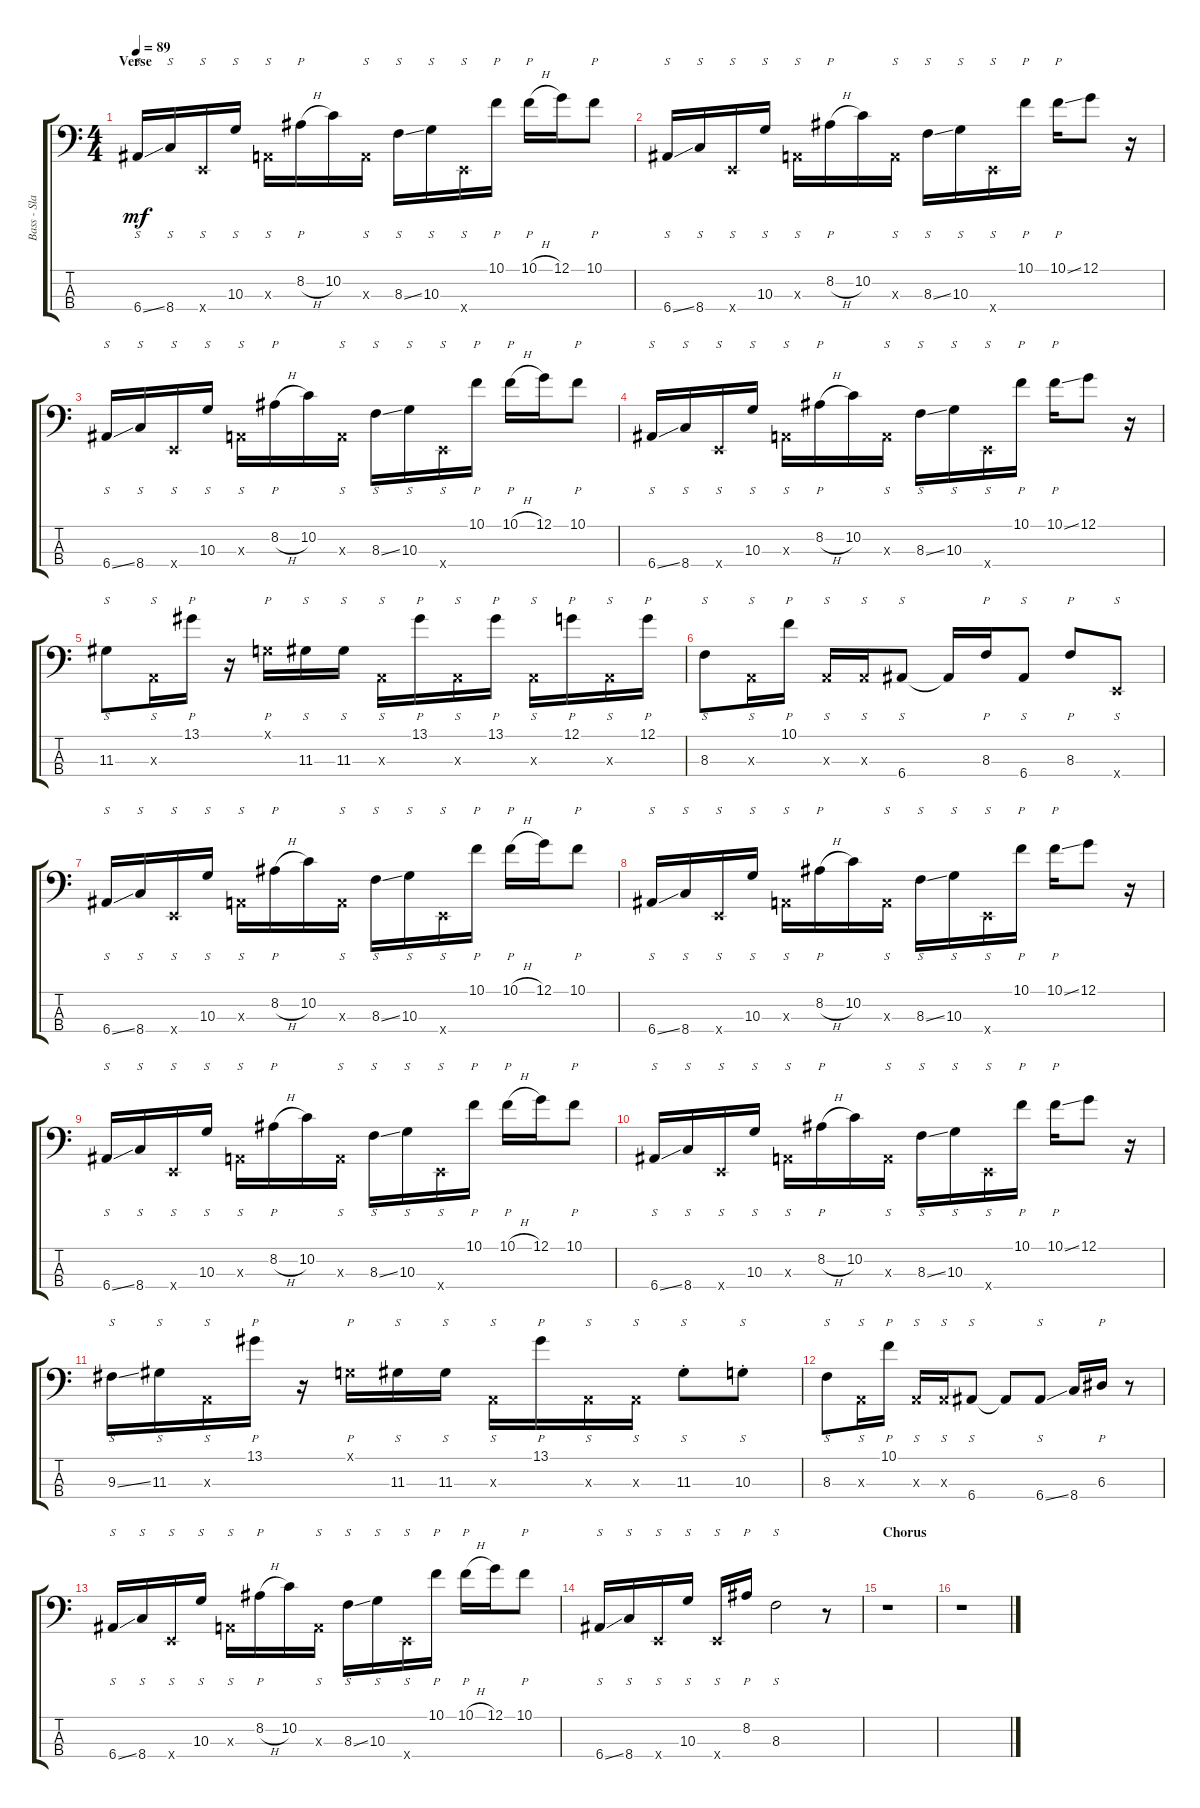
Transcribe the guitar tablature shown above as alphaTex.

\track ("Bass - Slap overdub" "Bass - Sla") {instrument slapbass1}
\staff {score tabs}
\tuning (G2 D2 A1 E1) {hide}
\ts (4 4)
\section ("" "Verse")
\tempo 89
\clef f4
\ks c
6.4{ss}.16{s dy mf} 8.4.16{s} 0.4{x}.16{s} 10.3.16{s} 0.3{x}.16{s} 8.2{h}.16{p} 10.2.16 0.3{x}.16{s} 8.3{ss}.16{s} 10.3.16{s} 0.4{x}.16{s} 10.1.16{p} 10.1{h}.16{p} 12.1.16 10.1.8{p} |
6.4{ss}.16{s} 8.4.16{s} 0.4{x}.16{s} 10.3.16{s} 0.3{x}.16{s} 8.2{h}.16{p} 10.2.16 0.3{x}.16{s} 8.3{ss}.16{s} 10.3.16{s} 0.4{x}.16{s} 10.1.16{p} 10.1{ss}.16{p} 12.1.8 r.16 |
6.4{ss}.16{s} 8.4.16{s} 0.4{x}.16{s} 10.3.16{s} 0.3{x}.16{s} 8.2{h}.16{p} 10.2.16 0.3{x}.16{s} 8.3{ss}.16{s} 10.3.16{s} 0.4{x}.16{s} 10.1.16{p} 10.1{h}.16{p} 12.1.16 10.1.8{p} |
6.4{ss}.16{s} 8.4.16{s} 0.4{x}.16{s} 10.3.16{s} 0.3{x}.16{s} 8.2{h}.16{p} 10.2.16 0.3{x}.16{s} 8.3{ss}.16{s} 10.3.16{s} 0.4{x}.16{s} 10.1.16{p} 10.1{ss}.16{p} 12.1.8 r.16 |
11.3.8{s} 0.3{x}.16{s} 13.1.16{p} r.16 0.1{x}.16{p} 11.3.16{s} 11.3.16{s} 0.3{x}.16{s} 13.1.16{p} 0.3{x}.16{s} 13.1.16{p} 0.3{x}.16{s} 12.1.16{p} 0.3{x}.16{s} 12.1.16{p} |
8.3.8{s} 0.3{x}.16{s} 10.1.16{p} 0.3{x}.16{s} 0.3{x}.16{s} 6.4.8{s} 6.4{t}.16 8.3.16{p} 6.4.8{s} 8.3.8{p} 0.4{x}.8{s} |
6.4{ss}.16{s} 8.4.16{s} 0.4{x}.16{s} 10.3.16{s} 0.3{x}.16{s} 8.2{h}.16{p} 10.2.16 0.3{x}.16{s} 8.3{ss}.16{s} 10.3.16{s} 0.4{x}.16{s} 10.1.16{p} 10.1{h}.16{p} 12.1.16 10.1.8{p} |
6.4{ss}.16{s} 8.4.16{s} 0.4{x}.16{s} 10.3.16{s} 0.3{x}.16{s} 8.2{h}.16{p} 10.2.16 0.3{x}.16{s} 8.3{ss}.16{s} 10.3.16{s} 0.4{x}.16{s} 10.1.16{p} 10.1{ss}.16{p} 12.1.8 r.16 |
6.4{ss}.16{s} 8.4.16{s} 0.4{x}.16{s} 10.3.16{s} 0.3{x}.16{s} 8.2{h}.16{p} 10.2.16 0.3{x}.16{s} 8.3{ss}.16{s} 10.3.16{s} 0.4{x}.16{s} 10.1.16{p} 10.1{h}.16{p} 12.1.16 10.1.8{p} |
6.4{ss}.16{s} 8.4.16{s} 0.4{x}.16{s} 10.3.16{s} 0.3{x}.16{s} 8.2{h}.16{p} 10.2.16 0.3{x}.16{s} 8.3{ss}.16{s} 10.3.16{s} 0.4{x}.16{s} 10.1.16{p} 10.1{ss}.16{p} 12.1.8 r.16 |
9.3{ss}.16{s} 11.3.16{s} 0.3{x}.16{s} 13.1.16{p} r.16 0.1{x}.16{p} 11.3.16{s} 11.3.16{s} 0.3{x}.16{s} 13.1.16{p} 0.3{x}.16{s} 0.3{x}.16{s} 11.3{st}.8{s} 10.3{st}.8{s} |
8.3.8{s} 0.3{x}.16{s} 10.1.16{p} 0.3{x}.16{s} 0.3{x}.16{s} 6.4.8{s} 6.4{t}.8 6.4{ss}.8{s} 8.4.16 6.3.16{p} r.8 |
6.4{ss}.16{s} 8.4.16{s} 0.4{x}.16{s} 10.3.16{s} 0.3{x}.16{s} 8.2{h}.16{p} 10.2.16 0.3{x}.16{s} 8.3{ss}.16{s} 10.3.16{s} 0.4{x}.16{s} 10.1.16{p} 10.1{h}.16{p} 12.1.16 10.1.8{p} |
6.4{ss}.16{s} 8.4.16{s} 0.4{x}.16{s} 10.3.16{s} 0.4{x}.16{s} 8.2.16{p} 8.3.2{s} r.8 |
\section ("" "Chorus")
r.1 |
r.1
